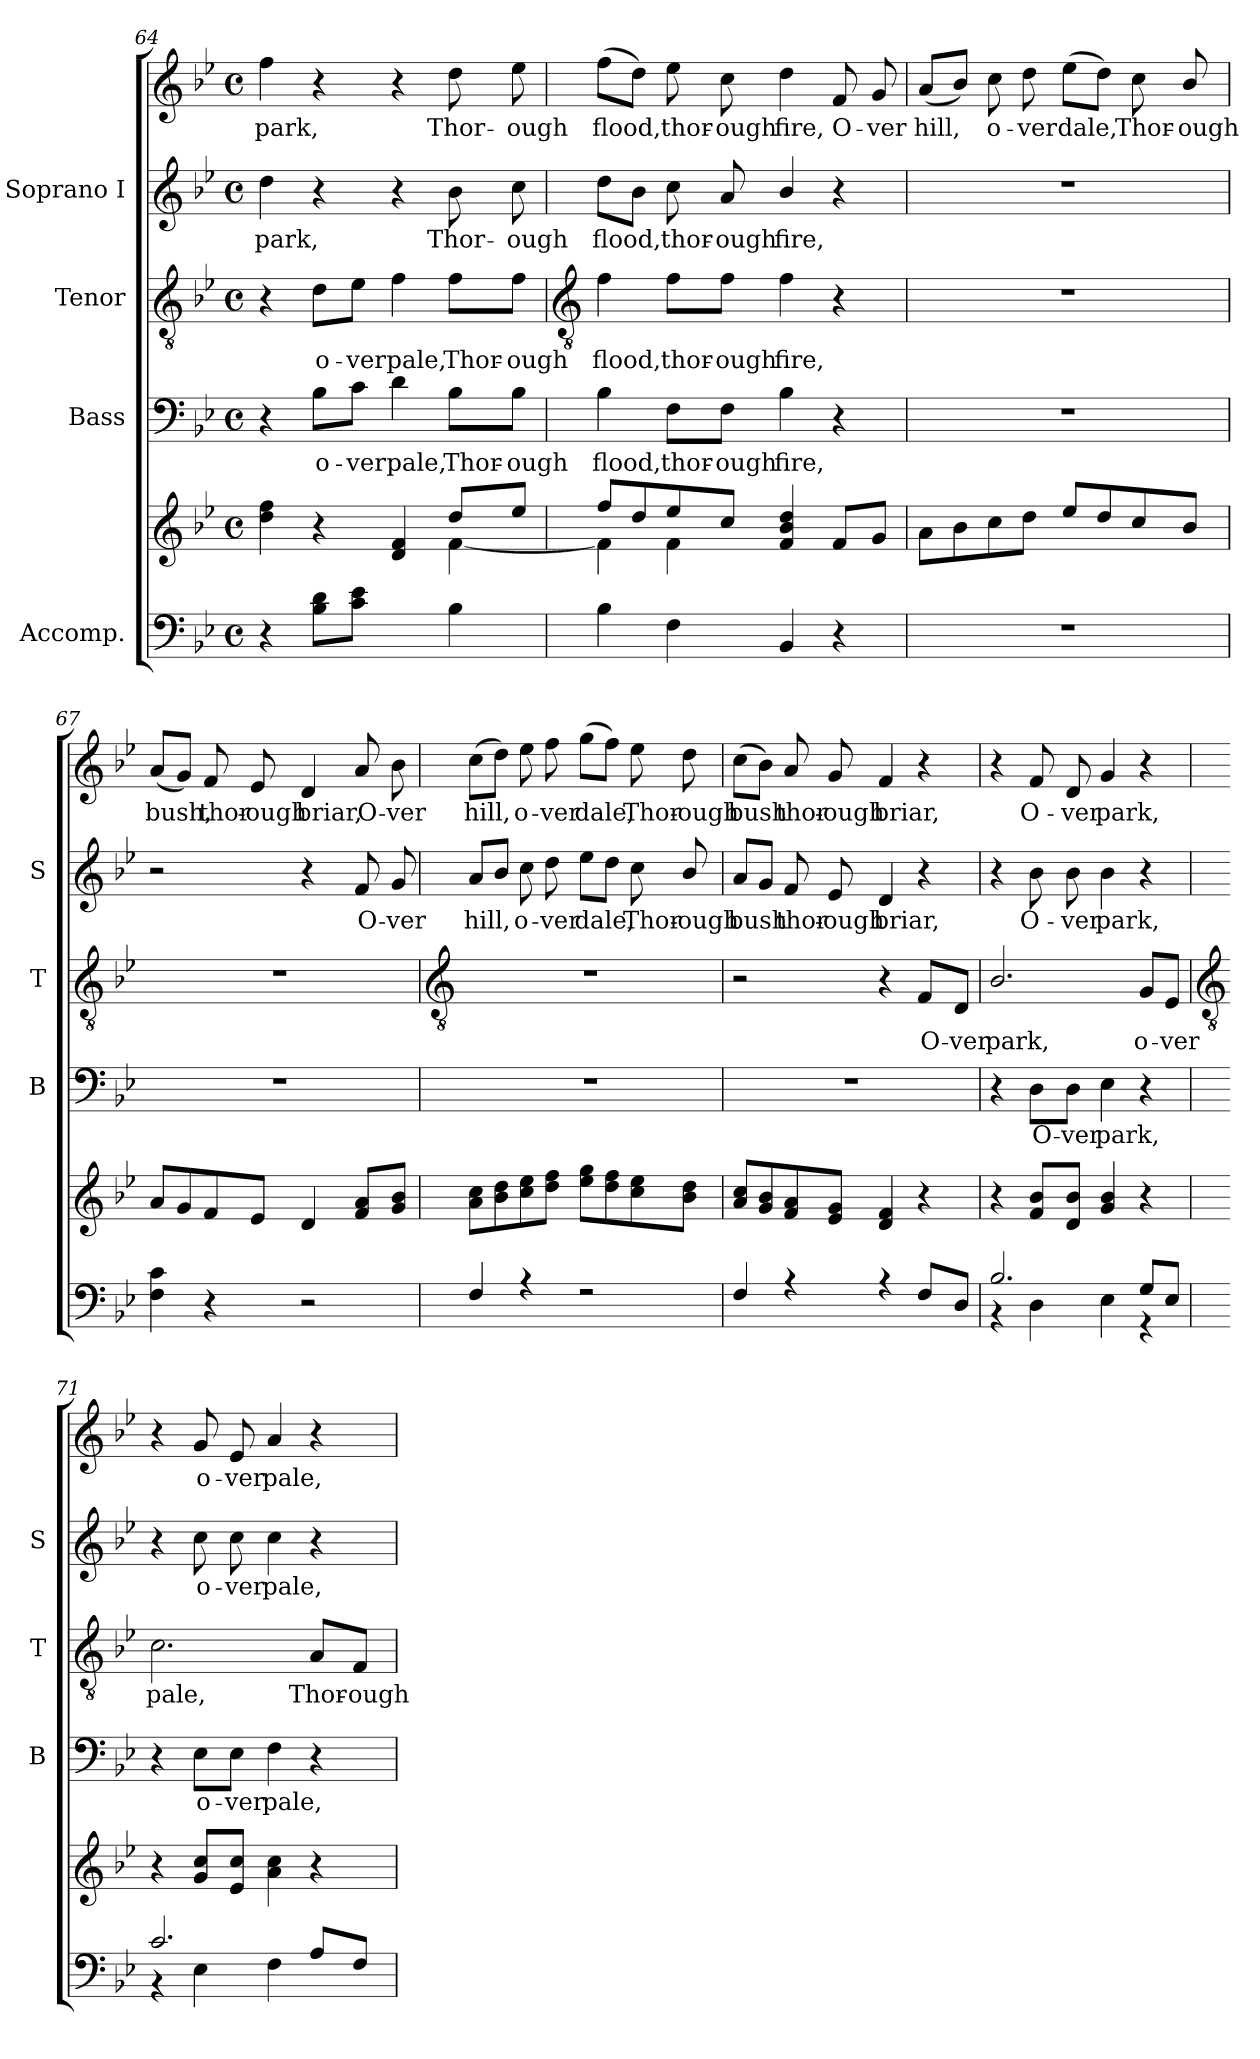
**kern	**kern	**kern	**text	**kern	**text	**kern	**text	**kern	**text
*part4	*part4	*part3	*part3	*part2	*part2	*part1	*part1	*part1	*part1
*staff6	*staff5	*staff4	*staff4	*staff3	*staff3	*staff2	*staff2	*staff1	*staff1
*I"Accomp.	*	*I"Bass	*	*I"Tenor	*	*I"Soprano I	*	*	*
*	*	*I'B	*	*I'T	*	*I'S	*	*	*
*clefF4	*clefG2	*clefF4	*	*clefGv2	*	*clefG2	*	*clefG2	*
*k[b-e-]	*k[b-e-]	*k[b-e-]	*	*k[b-e-]	*	*k[b-e-]	*	*k[b-e-]	*
*B-:	*B-:	*B-:	*	*B-:	*	*B-:	*	*B-:	*
*M4/4	*M4/4	*M4/4	*	*M4/4	*	*M4/4	*	*M4/4	*
*met(c)	*met(c)	*met(c)	*	*met(c)	*	*met(c)	*	*met(c)	*
=64	=64	=64	=64	=64	=64	=64	=64	=64	=64
*	*^	*	*	*	*	*	*	*	*
!	!	!	!	!	!	!	!	!LO:LY:b	!	!LO:LY:b
4r	4dd 4ff	2.ryy	4r	.	4r	.	4dd	park,	4ff	park,
!	!	!	!	!LO:LY:b	!	!LO:LY:b	!	!	!	!
8B- 8dL	4r	.	8B-\L	o-	8d\L	o-	4r	.	4r	.
!	!	!	!	!LO:LY:b	!	!LO:LY:b	!	!	!	!
8c 8e-J	.	.	8c\J	-ver	8e-\J	-ver	.	.	.	.
!	!	!	!	!LO:LY:b	!	!LO:LY:b	!	!	!	!
4ryy	4d 4f	.	4d	pale,	4f	pale,	4r	.	4r	.
!	!	!	!	!LO:LY:b	!	!LO:LY:b	!	!LO:LY:b	!	!LO:LY:b
4B-	8dd/L	[4f\	8B-\L	Thor-	8f\L	Thor-	8b-	Thor-	8dd	Thor-
!	!	!	!	!LO:LY:b	!	!LO:LY:b	!	!LO:LY:b	!	!LO:LY:b
.	8ee-/J	.	8B-\J	-ough	8f\J	-ough	8cc	-ough	8ee-	-ough
!!LO:LB:g=z
=65	=65	=65	=65	=65	=65	=65	=65	=65	=65	=65
*	*	*	*	*	*clefGv2	*	*	*	*	*
!	!	!	!	!LO:LY:b	!	!LO:LY:b	!	!LO:LY:b	!	!LO:LY:b
4B-	8ff/L	4f\]	4B-	flood,	4f	flood,	8ddL	flood,	(>8ffL	flood,
.	8dd/	.	.	.	.	.	8b-J	.	8ddJ)	.
!	!	!	!	!LO:LY:b	!	!LO:LY:b	!	!LO:LY:b	!	!LO:LY:b
4F	8ee-/	4f\	8F\L	thor-	8f\L	thor-	8cc	thor-	8ee-	thor-
!	!	!	!	!LO:LY:b	!	!LO:LY:b	!	!LO:LY:b	!	!LO:LY:b
.	8cc/J	.	8F\J	-ough	8f\J	-ough	8a	-ough	8cc	-ough
!	!	!	!	!LO:LY:b	!	!LO:LY:b	!	!LO:LY:b	!	!LO:LY:b
4BB-	4f 4b- 4dd	2ryy	4B-	fire,	4f	fire,	4b-/	fire,	4dd	fire,
!	!	!	!	!	!	!	!	!	!	!LO:LY:b
4r	8fL	.	4r	.	4r	.	4r	.	8f	O-
!	!	!	!	!	!	!	!	!	!	!LO:LY:b
.	8gJ	.	.	.	.	.	.	.	8g	-ver
=66	=66	=66	=66	=66	=66	=66	=66	=66	=66	=66
!	!	!	!	!	!	!	!	!	!	!LO:LY:b
1r	8aL	2ryy	1r	.	1r	.	1r	.	(<8aL	hill,
.	8b-	.	.	.	.	.	.	.	8b-J)	.
!	!	!	!	!	!	!	!	!	!	!LO:LY:b
.	8cc	.	.	.	.	.	.	.	8cc	o-
!	!	!	!	!	!	!	!	!	!	!LO:LY:b
.	8ddJ	.	.	.	.	.	.	.	8dd	-ver
!	!	!	!	!	!	!	!	!	!	!LO:LY:b
.	8ee-L	8ryy	.	.	.	.	.	.	(>8ee-L	dale,
.	8dd	4.ryy	.	.	.	.	.	.	8ddJ)	.
!	!	!	!	!	!	!	!	!	!	!LO:LY:b
.	8cc	.	.	.	.	.	.	.	8cc	Thor-
!	!	!	!	!	!	!	!	!	!	!LO:LY:b
.	8b-/J	.	.	.	.	.	.	.	8b-/	-ough
=67	=67	=67	=67	=67	=67	=67	=67	=67	=67	=67
!	!	!	!	!	!	!	!	!	!	!LO:LY:b
4F 4c	8aL	1ryy	1r	.	1r	.	2r	.	(<8aL	bush,
.	8g	.	.	.	.	.	.	.	8gJ)	.
!	!	!	!	!	!	!	!	!	!	!LO:LY:b
4r	8f	.	.	.	.	.	.	.	8f	thor-
!	!	!	!	!	!	!	!	!	!	!LO:LY:b
.	8e-J	.	.	.	.	.	.	.	8e-	-ough
!	!	!	!	!	!	!	!	!	!	!LO:LY:b
2r	4d	.	.	.	.	.	4r	.	4d	briar,
!	!	!	!	!	!	!	!	!LO:LY:b	!	!LO:LY:b
.	8f 8aL	.	.	.	.	.	8f	O-	8a	O-
!	!	!	!	!	!	!	!	!LO:LY:b	!	!LO:LY:b
.	8g 8b-J	.	.	.	.	.	8g	-ver	8b-	-ver
*	*v	*v	*	*	*	*	*	*	*	*
!!LO:LB:g=z
=68	=68	=68	=68	=68	=68	=68	=68	=68	=68
*	*	*	*	*clefGv2	*	*	*	*	*
*^	*	*	*	*	*	*	*	*	*
!	!	!	!	!	!	!	!	!LO:LY:b	!	!LO:LY:b
4F	1ryy	8a 8ccL	1r	.	1r	.	8aL	hill,	(>8ccL	hill,
.	.	8b- 8dd	.	.	.	.	8b-J	.	8ddJ)	.
!	!	!	!	!	!	!	!	!LO:LY:b	!	!LO:LY:b
4r	.	8cc 8ee-	.	.	.	.	8cc	o-	8ee-	o-
!	!	!	!	!	!	!	!	!LO:LY:b	!	!LO:LY:b
.	.	8dd 8ffJ	.	.	.	.	8dd	-ver	8ff	-ver
!	!	!	!	!	!	!	!	!LO:LY:b	!	!LO:LY:b
2r	.	8ee- 8ggL	.	.	.	.	8ee-L	dale,	(>8ggL	dale,
.	.	8dd 8ff	.	.	.	.	8ddJ	.	8ffJ)	.
!	!	!	!	!	!	!	!	!LO:LY:b	!	!LO:LY:b
.	.	8cc 8ee-	.	.	.	.	8cc	Thor-	8ee-	Thor-
!	!	!	!	!	!	!	!	!LO:LY:b	!	!LO:LY:b
.	.	8b- 8ddJ	.	.	.	.	8b-/	-ough	8dd	-ough
=69	=69	=69	=69	=69	=69	=69	=69	=69	=69	=69
!	!	!	!	!	!	!	!	!LO:LY:b	!	!LO:LY:b
4F	1ryy	8a 8ccL	1r	.	2r	.	8aL	bush	(>8ccL	bush
.	.	8g 8b-	.	.	.	.	8gJ	.	8b-J)	.
!	!	!	!	!	!	!	!	!LO:LY:b	!	!LO:LY:b
4r	.	8f 8a	.	.	.	.	8f	thor-	8a	thor-
!	!	!	!	!	!	!	!	!LO:LY:b	!	!LO:LY:b
.	.	8e- 8gJ	.	.	.	.	8e-	-ough	8g	-ough
!	!	!	!	!	!	!	!	!LO:LY:b	!	!LO:LY:b
4r	.	4d 4f	.	.	4r	.	4d	briar,	4f	briar,
!	!	!	!	!	!	!LO:LY:b	!	!	!	!
8F/L	.	4r	.	.	8F/L	O-	4r	.	4r	.
!	!	!	!	!	!	!LO:LY:b	!	!	!	!
8D/J	.	.	.	.	8D/J	-ver	.	.	.	.
=70	=70	=70	=70	=70	=70	=70	=70	=70	=70	=70
!	!	!	!	!	!	!LO:LY:b	!	!	!	!
2.B-/	4r	4r	4r	.	2.B-/	park,	4r	.	4r	.
!	!	!	!	!LO:LY:b	!	!	!	!LO:LY:b	!	!LO:LY:b
.	4D\	8f 8b-L	8D\L	O-	.	.	8b-	O-	8f	O-
!	!	!	!	!LO:LY:b	!	!	!	!LO:LY:b	!	!LO:LY:b
.	.	8d 8b-J	8D\J	-ver	.	.	8b-	-ver	8d	-ver
!	!	!	!	!LO:LY:b	!	!	!	!LO:LY:b	!	!LO:LY:b
.	4E-\	4g 4b-	4E-	park,	.	.	4b-	park,	4g	park,
!	!	!	!	!	!	!LO:LY:b	!	!	!	!
8G/L	4r	4r	4r	.	8G/L	o-	4r	.	4r	.
!	!	!	!	!	!	!LO:LY:b	!	!	!	!
8E-/J	.	.	.	.	8E-/J	-ver	.	.	.	.
!!LO:LB:g=z
=71	=71	=71	=71	=71	=71	=71	=71	=71	=71	=71
*	*	*	*	*	*clefGv2	*	*	*	*	*
!	!	!	!	!	!	!LO:LY:b	!	!	!	!
2.c/	4r	4r	4r	.	2.c	pale,	4r	.	4r	.
!	!	!	!	!LO:LY:b	!	!	!	!LO:LY:b	!	!LO:LY:b
.	4E-\	8g 8ccL	8E-\L	o-	.	.	8cc	o-	8g	o-
!	!	!	!	!LO:LY:b	!	!	!	!LO:LY:b	!	!LO:LY:b
.	.	8e- 8ccJ	8E-\J	-ver	.	.	8cc	-ver	8e-	-ver
!	!	!	!	!LO:LY:b	!	!	!	!LO:LY:b	!	!LO:LY:b
.	4F\	4a 4cc	4F	pale,	.	.	4cc	pale,	4a	pale,
!	!	!	!	!	!	!LO:LY:b	!	!	!	!
4ryy	8A\L	4r	4r	.	8A/L	Thor-	4r	.	4r	.
!	!	!	!	!	!	!LO:LY:b	!	!	!	!
.	8F/J	.	.	.	8F/J	-ough	.	.	.	.
*v	*v	*	*	*	*	*	*	*	*	*
=	=	=	=	=	=	=	=	=	=
*-	*-	*-	*-	*-	*-	*-	*-	*-	*-
